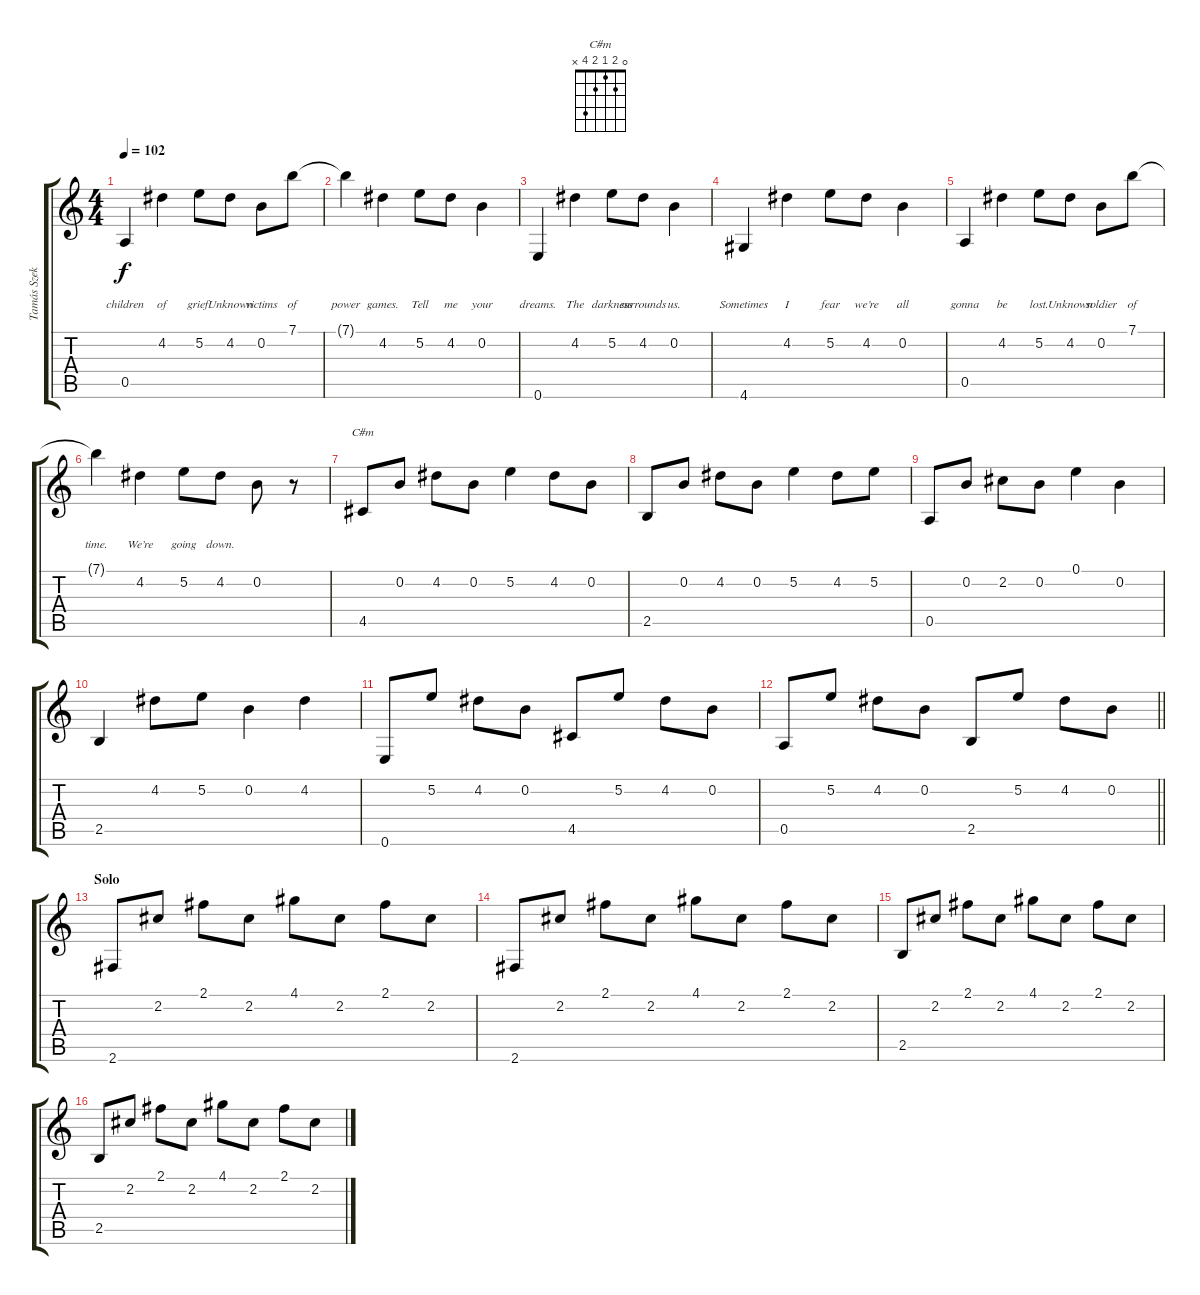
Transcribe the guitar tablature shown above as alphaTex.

\track ("Tamás Szekeres - Acoustic (Left)" "Tamás Szek") {instrument acousticguitarsteel}
\staff {score tabs}
\tuning (E4 B3 G3 D3 A2 E2) {hide}
\chord ("C#m" 0 2 1 2 4 x)
\ts (4 4)
\tempo 102
\clef g2
\ks c
0.5.4{lyrics (0 "") lyrics (1 "") lyrics (2 "") lyrics (3 "children") lyrics (4 "") dy f} 4.2.4{lyrics (0 "") lyrics (1 "") lyrics (2 "") lyrics (3 "of") lyrics (4 "")} 5.2.8{lyrics (0 "") lyrics (1 "") lyrics (2 "") lyrics (3 "grief.") lyrics (4 "")} 4.2.8{lyrics (0 "") lyrics (1 "") lyrics (2 "") lyrics (3 "Unknown") lyrics (4 "")} 0.2.8{lyrics (0 "") lyrics (1 "") lyrics (2 "") lyrics (3 "victims") lyrics (4 "")} 7.1.8{lyrics (0 "") lyrics (1 "") lyrics (2 "") lyrics (3 "of") lyrics (4 "")} |
7.1{t}.4{lyrics (0 "") lyrics (1 "") lyrics (2 "") lyrics (3 "power") lyrics (4 "")} 4.2.4{lyrics (0 "") lyrics (1 "") lyrics (2 "") lyrics (3 "games.") lyrics (4 "")} 5.2.8{lyrics (0 "") lyrics (1 "") lyrics (2 "") lyrics (3 "Tell") lyrics (4 "")} 4.2.8{lyrics (0 "") lyrics (1 "") lyrics (2 "") lyrics (3 "me") lyrics (4 "")} 0.2.4{lyrics (0 "") lyrics (1 "") lyrics (2 "") lyrics (3 "your") lyrics (4 "")} |
0.6.4{lyrics (0 "") lyrics (1 "") lyrics (2 "") lyrics (3 "dreams.") lyrics (4 "")} 4.2.4{lyrics (0 "") lyrics (1 "") lyrics (2 "") lyrics (3 "The") lyrics (4 "")} 5.2.8{lyrics (0 "") lyrics (1 "") lyrics (2 "") lyrics (3 "darkness") lyrics (4 "")} 4.2.8{lyrics (0 "") lyrics (1 "") lyrics (2 "") lyrics (3 "surrounds") lyrics (4 "")} 0.2.4{lyrics (0 "") lyrics (1 "") lyrics (2 "") lyrics (3 "us.") lyrics (4 "")} |
4.6.4{lyrics (0 "") lyrics (1 "") lyrics (2 "") lyrics (3 "Sometimes") lyrics (4 "")} 4.2.4{lyrics (0 "") lyrics (1 "") lyrics (2 "") lyrics (3 "I") lyrics (4 "")} 5.2.8{lyrics (0 "") lyrics (1 "") lyrics (2 "") lyrics (3 "fear") lyrics (4 "")} 4.2.8{lyrics (0 "") lyrics (1 "") lyrics (2 "") lyrics (3 "we’re") lyrics (4 "")} 0.2.4{lyrics (0 "") lyrics (1 "") lyrics (2 "") lyrics (3 "all") lyrics (4 "")} |
0.5.4{lyrics (0 "") lyrics (1 "") lyrics (2 "") lyrics (3 "gonna") lyrics (4 "")} 4.2.4{lyrics (0 "") lyrics (1 "") lyrics (2 "") lyrics (3 "be") lyrics (4 "")} 5.2.8{lyrics (0 "") lyrics (1 "") lyrics (2 "") lyrics (3 "lost.") lyrics (4 "")} 4.2.8{lyrics (0 "") lyrics (1 "") lyrics (2 "") lyrics (3 "Unknown") lyrics (4 "")} 0.2.8{lyrics (0 "") lyrics (1 "") lyrics (2 "") lyrics (3 "soldier") lyrics (4 "")} 7.1.8{lyrics (0 "") lyrics (1 "") lyrics (2 "") lyrics (3 "of") lyrics (4 "")} |
7.1{t}.4{lyrics (0 "") lyrics (1 "") lyrics (2 "") lyrics (3 "time.") lyrics (4 "")} 4.2.4{lyrics (0 "") lyrics (1 "") lyrics (2 "") lyrics (3 "We’re") lyrics (4 "")} 5.2.8{lyrics (0 "") lyrics (1 "") lyrics (2 "") lyrics (3 "going") lyrics (4 "")} 4.2.8{lyrics (0 "") lyrics (1 "") lyrics (2 "") lyrics (3 "down.") lyrics (4 "")} 0.2.8 r.8 |
4.5.8{ch "C#m"} 0.2.8 4.2.8 0.2.8 5.2.4 4.2.8 0.2.8 |
2.5.8 0.2.8 4.2.8 0.2.8 5.2.4 4.2.8 5.2.8 |
0.5.8 0.2.8 2.2.8 0.2.8 0.1.4 0.2.4 |
2.5.4 4.2.8 5.2.8 0.2.4 4.2.4 |
0.6.8 5.2.8 4.2.8 0.2.8 4.5.8 5.2.8 4.2.8 0.2.8 |
\barLineRight lightlight
0.5.8 5.2.8 4.2.8 0.2.8 2.5.8 5.2.8 4.2.8 0.2.8 |
\section ("" "Solo")
2.6.8 2.2.8 2.1.8 2.2.8 4.1.8 2.2.8 2.1.8 2.2.8 |
2.6.8 2.2.8 2.1.8 2.2.8 4.1.8 2.2.8 2.1.8 2.2.8 |
2.5.8 2.2.8 2.1.8 2.2.8 4.1.8 2.2.8 2.1.8 2.2.8 |
2.5.8 2.2.8 2.1.8 2.2.8 4.1.8 2.2.8 2.1.8 2.2.8
